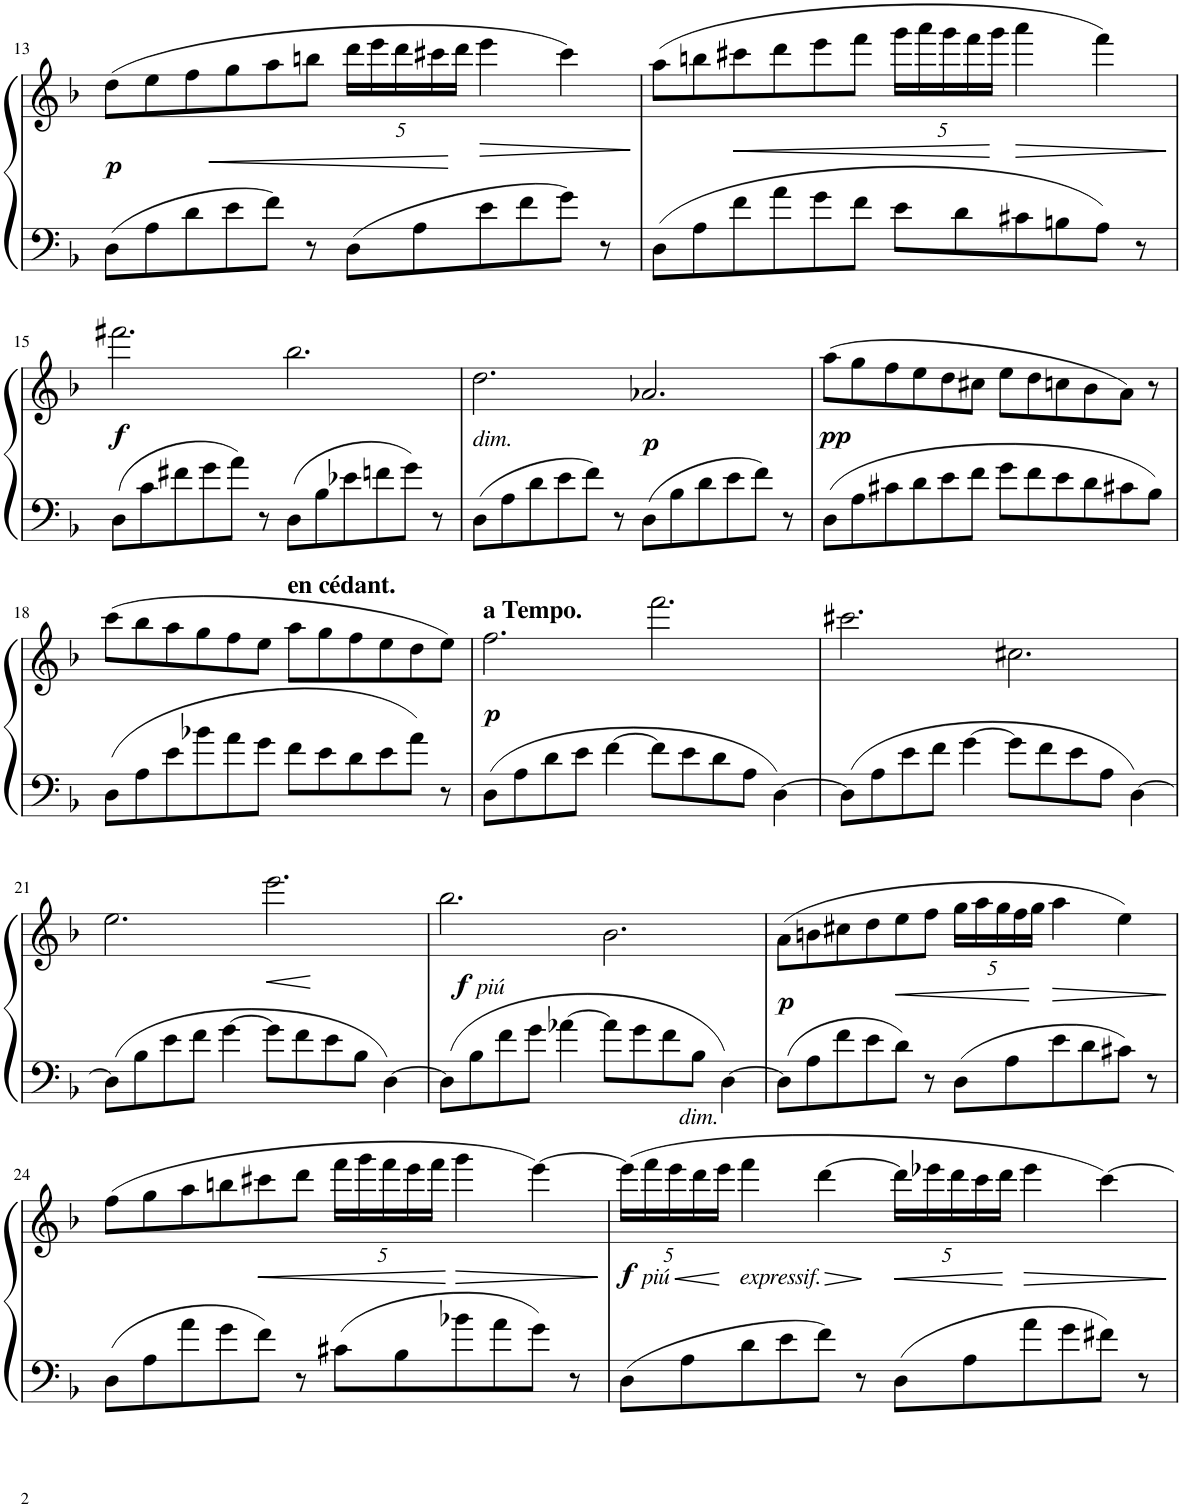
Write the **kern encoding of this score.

**kern	**kern	**dynam
*part1	*part1	*part1
*staff2	*staff1	*staff1/2
*I"Piano	*	*
*I'Pno.	*	*
!!LO:PB:g=z
*clefF4	*clefG2	*
*k[b-]	*k[b-]	*
*M6/4	*M6/4	*
=13	=13	=13
!	!	!LO:DY:b
8D\L	(8dd\L	p
8A\	8ee\	.
8d\	8ff\	.
!	!	!LO:HP:b
8e\	8gg\	<
8f\J	8aa\	.
8r	8bbn\J	.
*	*Xbrackettup	*
8D\L	20ddd\LL	.
.	20eee\	.
.	20ddd\	.
8A\	.	.
.	20ccc#X\	.
.	20ddd\JJ	[
!	!	!LO:HP:b
8e\	4eee\	>
8f\	.	.
8g\J	4ccc#\)	.
8r	.	.
.	.	]
=14	=14	=14
8D\L	(8aa\L	.
8A\	8bbn\	.
!	!	!LO:HP:b
8f\	8ccc#X\	<
8a\	8ddd\	.
8g\	8eee\	.
8f\J	8fff\J	.
8e\L	20ggg\LL	.
.	20aaa\	.
.	20ggg\	.
8d\	.	.
.	20fff\	.
.	20ggg\JJ	.
!	!	!LO:HP:n=1:b
8c#X\	4aaa\	[ >
8Bn\	.	.
8A\J	4fff\)	.
8r	.	.
.	.	]
!!LO:LB:g=z
=15	=15	=15
!	!	!LO:DY:b
8D\L	2.fff#X\	f
8c\	.	.
8f#X\	.	.
8g\	.	.
8a\J	.	.
8r	.	.
8D\L	2.bb-\	.
8B-\	.	.
8e-X\	.	.
8fn\	.	.
8g\J	.	.
8r	.	.
=16	=16	=16
!	!LO:TX:b:i:t=dim.	!
8D\L	2.dd\	.
8A\	.	.
8d\	.	.
8e\	.	.
8f\J	.	.
8r	.	.
!	!	!LO:DY:b
8D\L	2.a-X/	p
8B-\	.	.
8d\	.	.
8e\	.	.
8f\J	.	.
8r	.	.
=17	=17	=17
!	!	!LO:DY:b
8D\L	(8aa\L	pp
8A\	8gg\	.
8c#X\	8ff\	.
8d\	8ee\	.
8e\	8dd\	.
8f\J	8cc#X\J	.
8g\L	8ee\L	.
8f\	8dd\	.
8e\	8ccn\	.
8d\	8b-\	.
8c#X\	8a\J)	.
8B-\J	8r	.
!!LO:LB:g=z
=18	=18	=18
8D\L	(8ccc\L	.
8A\	8bb-\	.
8e\	8aa\	.
8b-X\	8gg\	.
8a\	8ff\	.
8g\J	8ee\J	.
!	!LO:TX:a:B:t=en cédant.	!
8f\L	8aa\L	.
8e\	8gg\	.
8d\	8ff\	.
8e\	8ee\	.
8a\J	8dd\	.
8r	8ee\J)	.
=19	=19	=19
!	!LO:TX:a:B:t=a Tempo.	!
!	!	!LO:DY:b
8D\L	2.ff\	p
8A\	.	.
8d\	.	.
8e\J	.	.
[4f\	.	.
8f\L]	2.fff\	.
8e\	.	.
8d\	.	.
8A\J	.	.
[4D\	.	.
=20	=20	=20
8D\L]	2.ccc#X\	.
8A\	.	.
8e\	.	.
8f\J	.	.
[4g\	.	.
8g\L]	2.cc#X\	.
8f\	.	.
8e\	.	.
8A\J	.	.
[4D\	.	.
!!LO:LB:g=z
=21	=21	=21
8D\L]	2.ee\	.
8B-\	.	.
8e\	.	.
8f\J	.	.
[4g\	.	.
!	!	!LO:HP:b
8g\L]	2.eee\	<
8f\	.	.
8e\	.	.
8B-\J	.	.
[4D\	.	.
=22	=22	=22
!	!LO:TX:b:i:t=piú	!
!	!	!LO:DY:b
8D\L]	2.bb-\	f
8B-\	.	.
8f\	.	.
8g\J	.	.
[4a-X\	.	.
8a-\L]	2.b-\	[
8g\	.	.
!LO:TX:b:i:t=dim.	!	!
8f\	.	.
8B-\J	.	.
[4D\	.	.
=23	=23	=23
!	!	!LO:DY:b
8D\L]	(8a\L	p
8A\	8bn\	.
8f\	8cc#X\	.
8e\	8dd\	.
!	!	!LO:HP:b
8d\J	8ee\	<
8r	8ff\J	.
8D\L	20gg\LL	.
.	20aa\	.
.	20gg\	.
8A\	.	.
.	20ff\	.
.	20gg\JJ	.
!	!	!LO:HP:n=1:b
8e\	4aa\	[ >
8d\	.	.
8c#X\J	4ee\)	.
8r	.	.
.	.	]
!!LO:LB:g=z
=24	=24	=24
8D\L	(8ff\L	.
8A\	8gg\	.
8a\	8aa\	.
8g\	8bbn\	.
!	!	!LO:HP:b
8f\J	8ccc#X\	<
8r	8ddd\J	.
8c#X\L	20fff\LL	.
.	20ggg\	.
.	20fff\	.
8B-\	.	.
.	20eee\	.
.	20fff\JJ	.
!	!	!LO:HP:n=1:b
8b-X\	4ggg\	[ >
8a\	.	.
8g\J	[4eee\)	.
8r	.	.
.	.	]
=25	=25	=25
!	!LO:TX:b:i:t=piú	!
!	!	!LO:HP:b
!	!	!LO:DY:n=1:b
8D\L	(20eee\LL]	< f
.	20fff\	.
.	20eee\	.
8A\	.	.
.	20ddd\	.
.	20eee\JJ	.
!	!LO:TX:b:i:t=expressif.	!
!	!	!LO:HP:n=1:b
8d\	4fff\	[ >
8e\	.	.
8f\J	[4ddd\	.
8r	.	.
!	!	!LO:HP:n=1:b
8D\L	20ddd\LL]	] <
.	20eee-X\	.
.	20ddd\	.
8A\	.	.
.	20ccc\	.
.	20ddd\JJ	.
!	!	!LO:HP:n=1:b
8a\	4eee-\	[ >
8g\	.	.
8f#X\J	[4ccc\)	.
8r	.	.
.	.	]
=	=	=
*-	*-	*-
